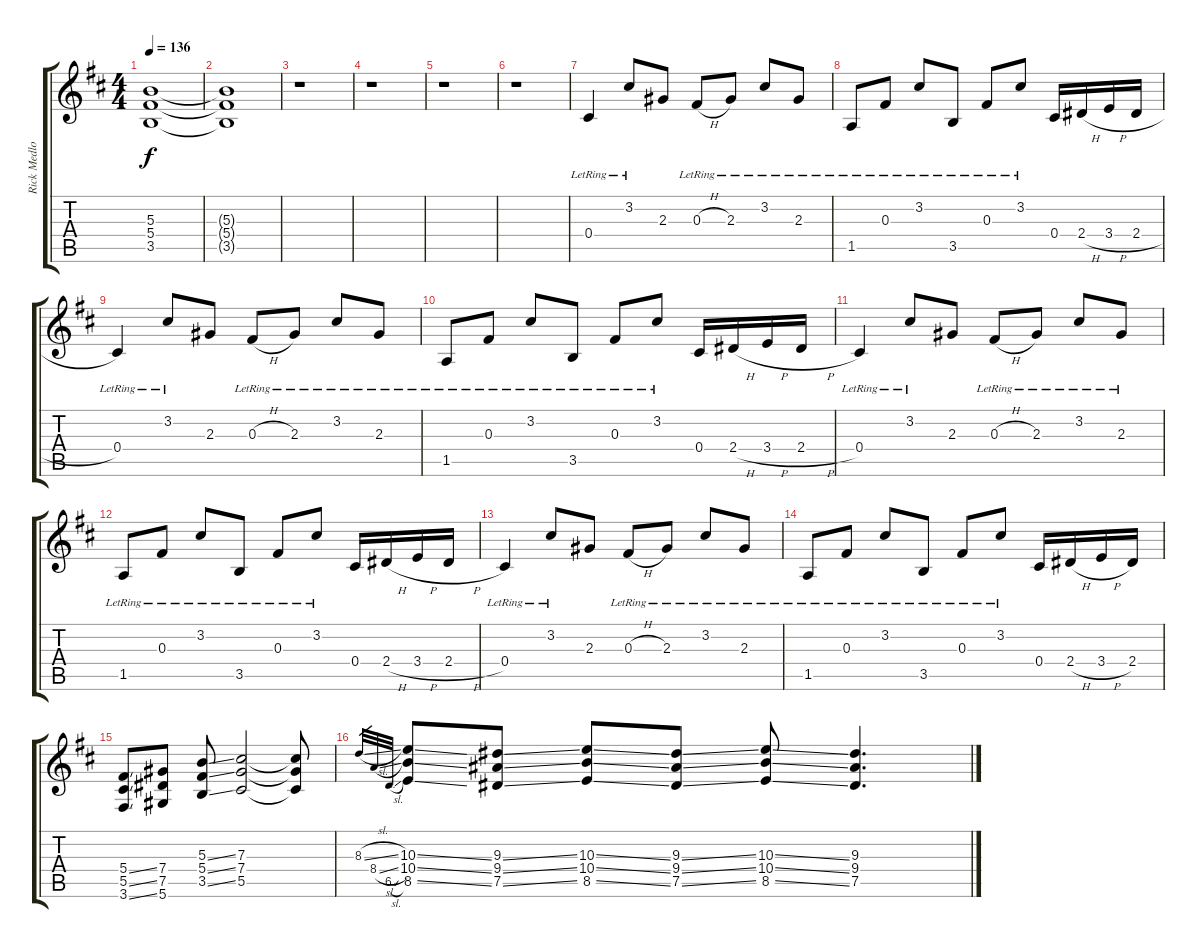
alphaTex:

\track ("Rick Medlocke Guitar" "Rick Medlo") {instrument overdrivenguitar}
\staff {score tabs}
\tuning (Eb4 Bb3 Gb3 Db3 Ab2 Eb2) {hide}
\ts (4 4)
\tempo 136
\clef g2
\ks d
(5.3{t} 5.4{t} 3.5{t}).1{dy f volume 3} |
(5.3{t} 5.4{t} 3.5{t}).1 |
r.1 |
r.1 |
r.1 |
r.1 |
0.4{lr}.4{volume 11 instrument electricguitarclean} 3.2{lr}.8 2.3.8 0.3{h lr}.8 2.3{lr}.8 3.2{lr}.8 2.3{lr}.8 |
1.5{lr}.8 0.3{lr}.8 3.2{lr}.8 3.5{lr}.8 0.3{lr}.8 3.2{lr}.8 0.4.16 2.4{h}.16 3.4{h}.16 2.4{h}.16 |
0.4{lr}.4 3.2{lr}.8 2.3.8 0.3{h lr}.8 2.3{lr}.8 3.2{lr}.8 2.3{lr}.8 |
1.5{lr}.8 0.3{lr}.8 3.2{lr}.8 3.5{lr}.8 0.3{lr}.8 3.2{lr}.8 0.4.16 2.4{h}.16 3.4{h}.16 2.4{h}.16 |
0.4{lr}.4 3.2{lr}.8 2.3.8 0.3{h lr}.8 2.3{lr}.8 3.2{lr}.8 2.3{lr}.8 |
1.5{lr}.8 0.3{lr}.8 3.2{lr}.8 3.5{lr}.8 0.3{lr}.8 3.2{lr}.8 0.4.16 2.4{h}.16 3.4{h}.16 2.4{h}.16 |
0.4{lr}.4 3.2{lr}.8 2.3.8 0.3{h lr}.8 2.3{lr}.8 3.2{lr}.8 2.3{lr}.8 |
1.5{lr}.8 0.3{lr}.8 3.2{lr}.8 3.5{lr}.8 0.3{lr}.8 3.2{lr}.8 0.4.16 2.4{h}.16 3.4{h}.16 2.4.16 |
(5.4{ss} 5.5{ss} 3.6{ss}).8{instrument overdrivenguitar} (7.4 7.5 5.6).8 (5.3{ss} 5.4{ss} 3.5{ss}).8 (7.3 7.4 5.5).2 (7.3{t} 7.4{t} 5.5{t}).8 |
8.3{sl}.32{gr} 8.4{sl}.32{gr} 6.5{sl}.32{gr} (10.3{ss} 10.4{ss} 8.5{ss}).8 (9.3{ss} 9.4{ss} 7.5{ss}).8 (10.3{ss} 10.4{ss} 8.5{ss}).8 (9.3{ss} 9.4{ss} 7.5{ss}).8 (10.3{ss} 10.4{ss} 8.5{ss}).8 (9.3 9.4 7.5).4{d}
